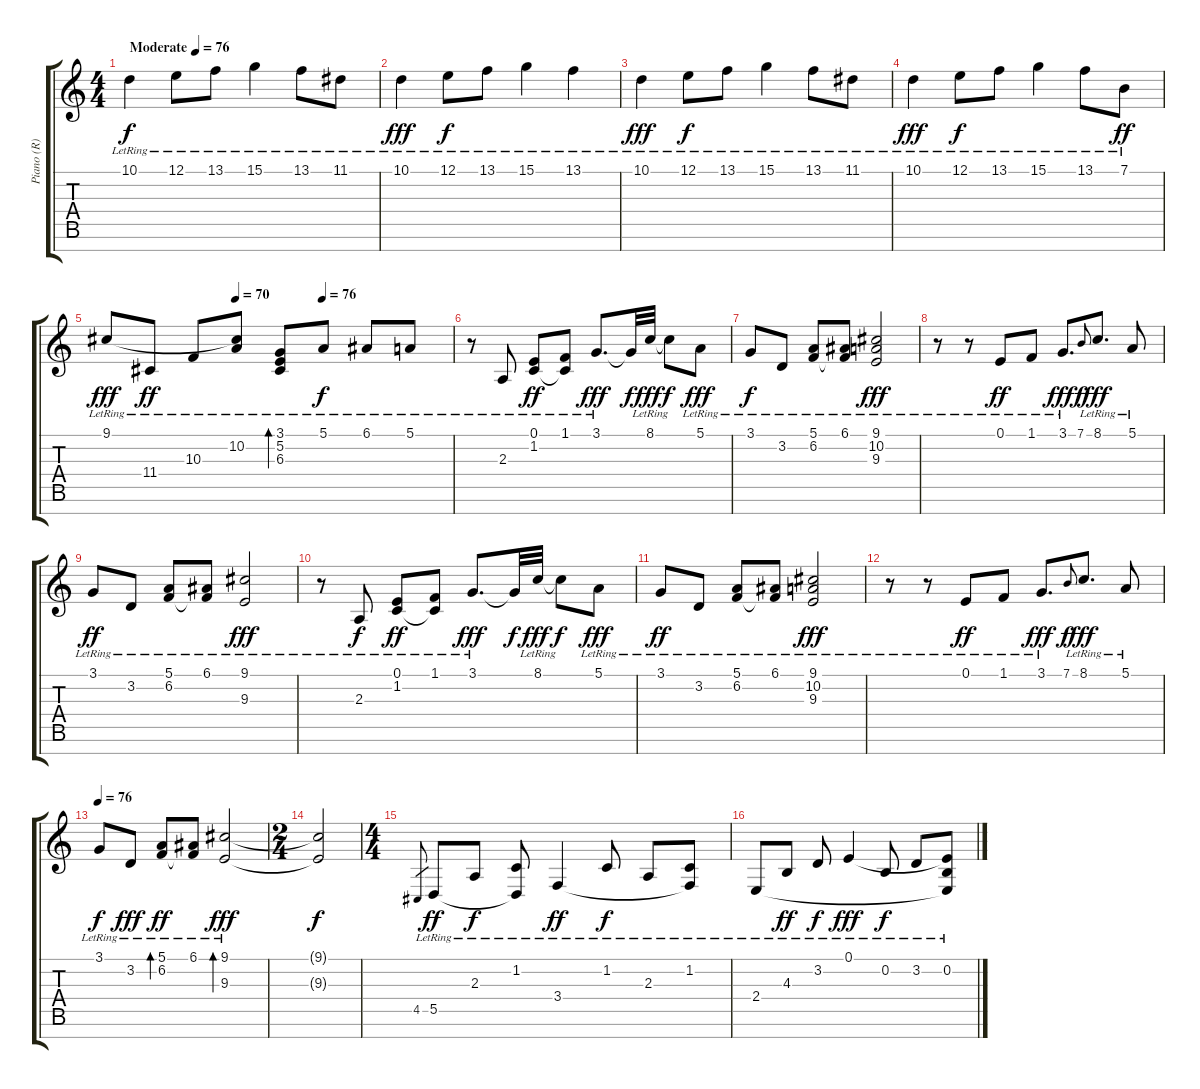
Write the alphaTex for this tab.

\track ("Piano (R)" "Piano (R)") {instrument acousticgrandpiano}
\staff {score tabs}
\tuning (E4 B3 G3 D3 A2 E2 B1) {hide}
\ts (4 4)
\tempo (76 "Moderate")
\clef g2
\ks c
10.1{lr}.4{dy f instrument acousticgrandpiano} 12.1{lr}.8 13.1{lr}.8 15.1{lr}.4 13.1{lr}.8 11.1{lr}.8 |
10.1{lr}.4{dy fff} 12.1{lr}.8{dy f} 13.1{lr}.8 15.1{lr}.4 13.1{lr}.4 |
10.1{lr}.4{dy fff} 12.1{lr}.8{dy f} 13.1{lr}.8 15.1{lr}.4 13.1{lr}.8 11.1{lr}.8 |
10.1{lr}.4{dy fff} 12.1{lr}.8{dy f} 13.1{lr}.8 15.1{lr}.4 13.1{lr}.8 7.1{lr}.8{dy ff} |
\tempo (70 0.375)
\tempo (76 0.625)
9.1{lr}.8{dy fff} 11.4{lr}.8{dy ff} 10.3{lr}.8 (9.1{t} 10.2{lr}).8 (3.1{lr} 5.2{lr} 6.3{lr}).8{bd 480} 5.1{lr}.8{dy f} 6.1{lr}.8 5.1{lr}.8 |
r.8 2.3{lr}.8 (0.1{lr} 1.2{lr}).8{dy ff} (1.1{lr} 1.2{t}).8 3.1{lr}.8{d dy fff} 3.1{t}.32{dy f} 8.1{lr}.32{dy fff} 8.1{t}.8{dy f} 5.1{lr}.8{dy fff} |
3.1{lr}.8{dy f} 3.2{lr}.8 (5.1{lr} 6.2{lr}).8 (6.1{lr} 6.2{t}).8 (9.1{lr} 10.2{lr} 9.3{lr}).2{dy fff} |
r.8 r.8 0.1{lr}.8{dy ff} 1.1{lr}.8 3.1{lr}.8{d dy fff} 7.1.8{gr onbeat dy f} 8.1{lr}.8{d dy fff} 5.1{lr}.8 |
3.1{lr}.8{dy ff} 3.2{lr}.8 (5.1{lr} 6.2{lr}).8 (6.1{lr} 6.2{t}).8 (9.1{lr} 9.3{lr}).2{dy fff} |
r.8 2.3{lr}.8{dy f} (0.1{lr} 1.2{lr}).8{dy ff} (1.1{lr} 1.2{t}).8 3.1{lr}.8{d dy fff} 3.1{t}.32{dy f} 8.1{lr}.32{dy fff} 8.1{t}.8{dy f} 5.1{lr}.8{dy fff} |
3.1{lr}.8{dy ff} 3.2{lr}.8 (5.1{lr} 6.2{lr}).8 (6.1{lr} 6.2{t}).8 (9.1{lr} 10.2{lr} 9.3{lr}).2{dy fff} |
r.8 r.8 0.1{lr}.8{dy ff} 1.1{lr}.8 3.1{lr}.8{d dy fff} 7.1.8{gr onbeat dy f} 8.1{lr}.8{d dy fff} 5.1{lr}.8 |
\tempo 76
3.1{lr}.8{dy f} 3.2{lr}.8{dy fff} (5.1{lr} 6.2{lr}).8{bd 120 dy ff} (6.1{lr} 6.2{t}).8 (9.1{lr} 9.3{lr}).2{bd 480 dy fff} |
\ts (2 4)
(9.1{t} 9.3{t}).2{dy f} |
\ts (4 4)
4.5.8{gr} 5.5{lr}.8{dy ff} 2.3{lr}.8{dy f} (1.2{lr} 5.5{t}).8 3.4{lr}.4{dy ff} 1.2{lr}.8{dy f} 2.3{lr}.8 (1.2{lr} 3.4{t}).8 |
2.4{lr}.8 4.3{lr}.8{dy ff} 3.2{lr}.8{dy f} 0.1{lr}.4{dy fff} 0.2{lr}.8{dy f} 3.2{lr}.8 (0.1{t} 0.2{lr} 2.4{t}).8
